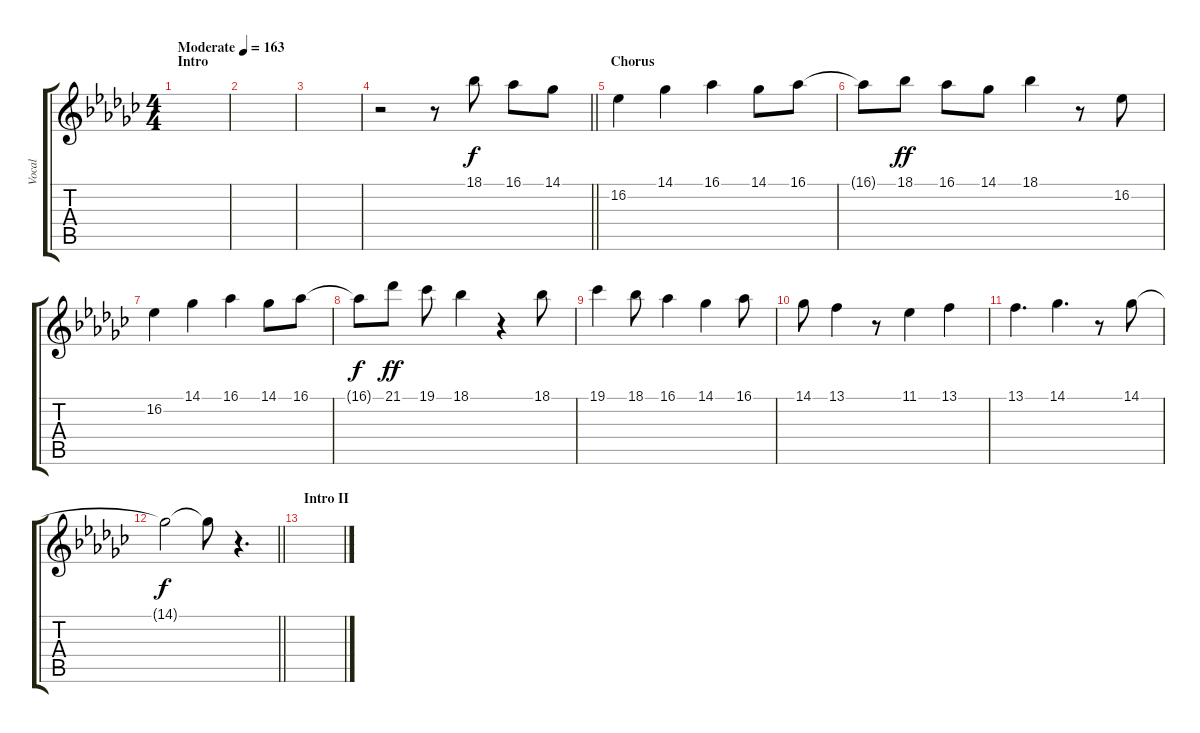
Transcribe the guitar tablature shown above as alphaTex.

\track ("Vocal" "Vocal") {instrument baritonesax}
\staff {score tabs}
\tuning (E4 B3 G3 D3 A2 E2) {hide}
\ts (4 4)
\section ("" "Intro")
\tempo (163 "Moderate")
\clef g2
\ks gb
|
|
|
\barLineRight lightlight
r.2 r.8 18.1.8 16.1.8 14.1.8 |
\section ("" "Chorus")
16.2.4 14.1.4 16.1.4 14.1.8 16.1.8 |
16.1{t}.8{dy f} 18.1.8{dy ff} 16.1.8 14.1.8 18.1.4 r.8 16.2.8 |
16.2.4 14.1.4 16.1.4 14.1.8 16.1.8 |
16.1{t}.8{dy f} 21.1.8{dy ff} 19.1.8 18.1.4 r.4 18.1.8 |
19.1.4 18.1.8 16.1.4 14.1.4 16.1.8 |
14.1.8 13.1.4 r.8 11.1.4 13.1.4 |
13.1.4{d} 14.1.4{d} r.8 14.1.8 |
\barLineRight lightlight
14.1{t}.2{dy f} 14.1{t}.8 r.4{d} |
\section ("" "Intro II")
